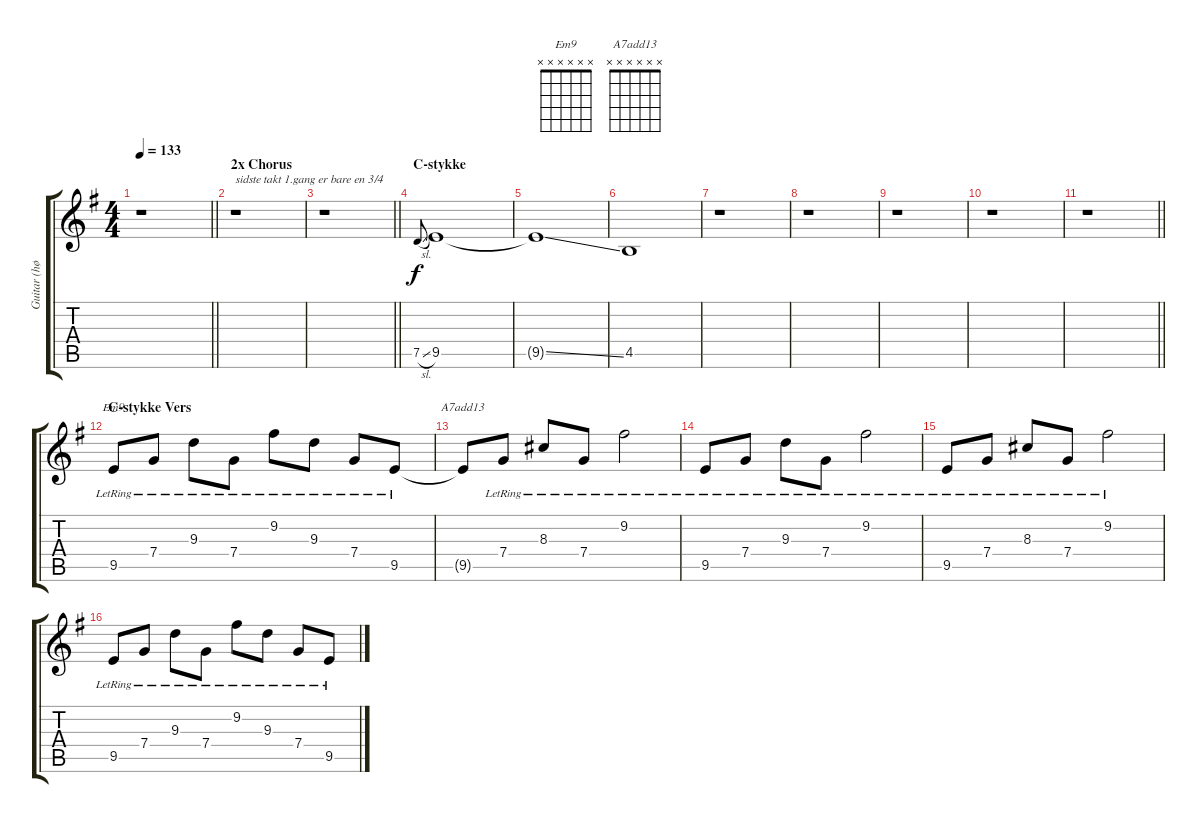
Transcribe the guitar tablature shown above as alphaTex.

\track ("Guitar (højre)" "Guitar (hø") {instrument overdrivenguitar}
\staff {score tabs}
\tuning (D4 A3 F3 C3 G2 D2) {hide}
\chord ("Em9" x x x x x x)
\chord ("A7add13" x x x x x x)
\ts (4 4)
\tempo 133
\clef g2
\barLineRight lightlight
\ks eminor
r.1{dy f} |
\section ("" "2x Chorus")
r.1{txt "sidste takt 1.gang er bare en 3/4"} |
\barLineRight lightlight
r.1 |
\section ("" "C-stykke")
7.5{sl}.8{gr onbeat} 9.5.1{volume 7 instrument electricguitarclean} |
9.5{ss t}.1 |
4.5.1 |
r.1 |
r.1 |
r.1 |
r.1 |
\barLineRight lightlight
r.1 |
\section ("" "C-stykke Vers")
9.5{lr}.8{ch "Em9"} 7.4{lr}.8 9.3{lr}.8 7.4{lr}.8 9.2{lr}.8 9.3{lr}.8 7.4{lr}.8 9.5{lr}.8 |
9.5{t}.8{ch "A7add13"} 7.4{lr}.8 8.3{lr}.8 7.4{lr}.8 9.2{lr}.2 |
9.5{lr}.8 7.4{lr}.8 9.3{lr}.8 7.4{lr}.8 9.2{lr}.2 |
9.5{lr}.8 7.4{lr}.8 8.3{lr}.8 7.4{lr}.8 9.2{lr}.2 |
9.5{lr}.8 7.4{lr}.8 9.3{lr}.8 7.4{lr}.8 9.2{lr}.8 9.3{lr}.8 7.4{lr}.8 9.5{lr}.8
